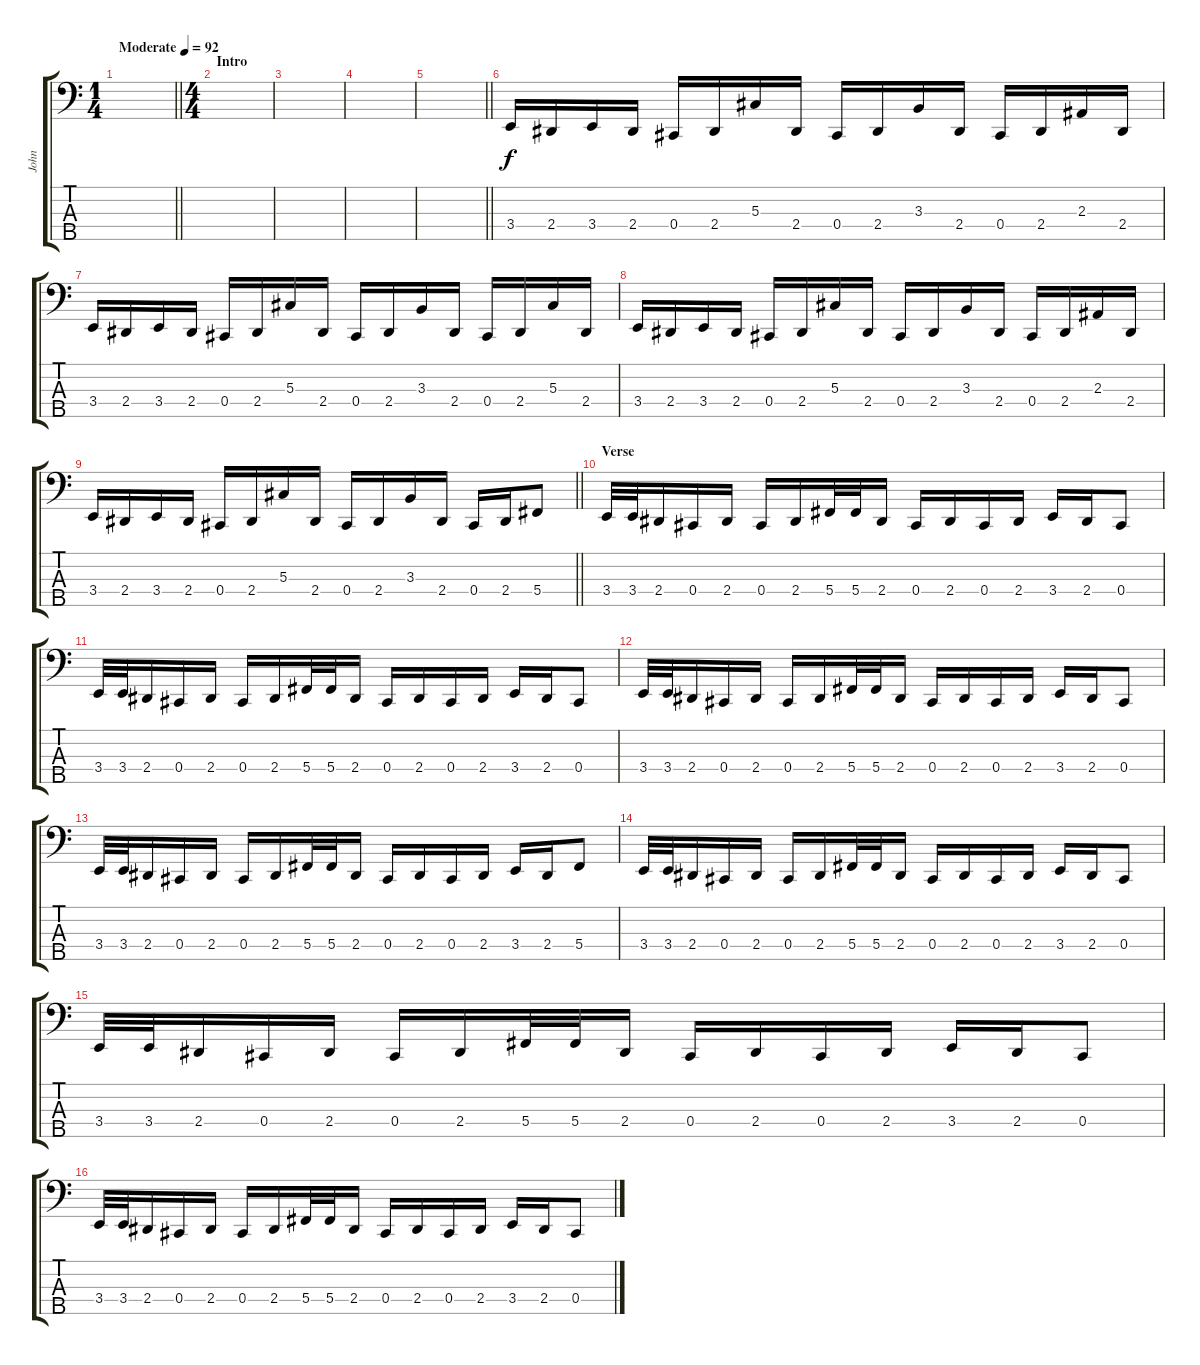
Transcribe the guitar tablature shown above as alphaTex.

\track ("John" "John") {instrument electricbasspick}
\staff {score tabs}
\tuning (Gb2 Db2 Ab1 Db1 Bb0) {hide}
\ts (1 4)
\tempo (92 "Moderate")
\clef f4
\barLineRight lightlight
\ks c
|
\ts (4 4)
\section ("" "Intro")
|
|
|
\barLineRight lightlight
|
3.4.16{volume 16} 2.4.16 3.4.16 2.4.16 0.4.16 2.4.16 5.3.16 2.4.16 0.4.16 2.4.16 3.3.16 2.4.16 0.4.16 2.4.16 2.3.16 2.4.16 |
3.4.16 2.4.16 3.4.16 2.4.16 0.4.16 2.4.16 5.3.16 2.4.16 0.4.16 2.4.16 3.3.16 2.4.16 0.4.16 2.4.16 5.3.16 2.4.16 |
3.4.16 2.4.16 3.4.16 2.4.16 0.4.16 2.4.16 5.3.16 2.4.16 0.4.16 2.4.16 3.3.16 2.4.16 0.4.16 2.4.16 2.3.16 2.4.16 |
\barLineRight lightlight
3.4.16 2.4.16 3.4.16 2.4.16 0.4.16 2.4.16 5.3.16 2.4.16 0.4.16 2.4.16 3.3.16 2.4.16 0.4.16 2.4.16 5.4.8 |
\section ("" "Verse")
3.4.32 3.4.32 2.4.16 0.4.16 2.4.16 0.4.16 2.4.16 5.4.32 5.4.32 2.4.16 0.4.16 2.4.16 0.4.16 2.4.16 3.4.16 2.4.16 0.4.8 |
3.4.32 3.4.32 2.4.16 0.4.16 2.4.16 0.4.16 2.4.16 5.4.32 5.4.32 2.4.16 0.4.16 2.4.16 0.4.16 2.4.16 3.4.16 2.4.16 0.4.8 |
3.4.32 3.4.32 2.4.16 0.4.16 2.4.16 0.4.16 2.4.16 5.4.32 5.4.32 2.4.16 0.4.16 2.4.16 0.4.16 2.4.16 3.4.16 2.4.16 0.4.8 |
3.4.32 3.4.32 2.4.16 0.4.16 2.4.16 0.4.16 2.4.16 5.4.32 5.4.32 2.4.16 0.4.16 2.4.16 0.4.16 2.4.16 3.4.16 2.4.16 5.4.8 |
3.4.32 3.4.32 2.4.16 0.4.16 2.4.16 0.4.16 2.4.16 5.4.32 5.4.32 2.4.16 0.4.16 2.4.16 0.4.16 2.4.16 3.4.16 2.4.16 0.4.8 |
3.4.32 3.4.32 2.4.16 0.4.16 2.4.16 0.4.16 2.4.16 5.4.32 5.4.32 2.4.16 0.4.16 2.4.16 0.4.16 2.4.16 3.4.16 2.4.16 0.4.8 |
3.4.32 3.4.32 2.4.16 0.4.16 2.4.16 0.4.16 2.4.16 5.4.32 5.4.32 2.4.16 0.4.16 2.4.16 0.4.16 2.4.16 3.4.16 2.4.16 0.4.8
